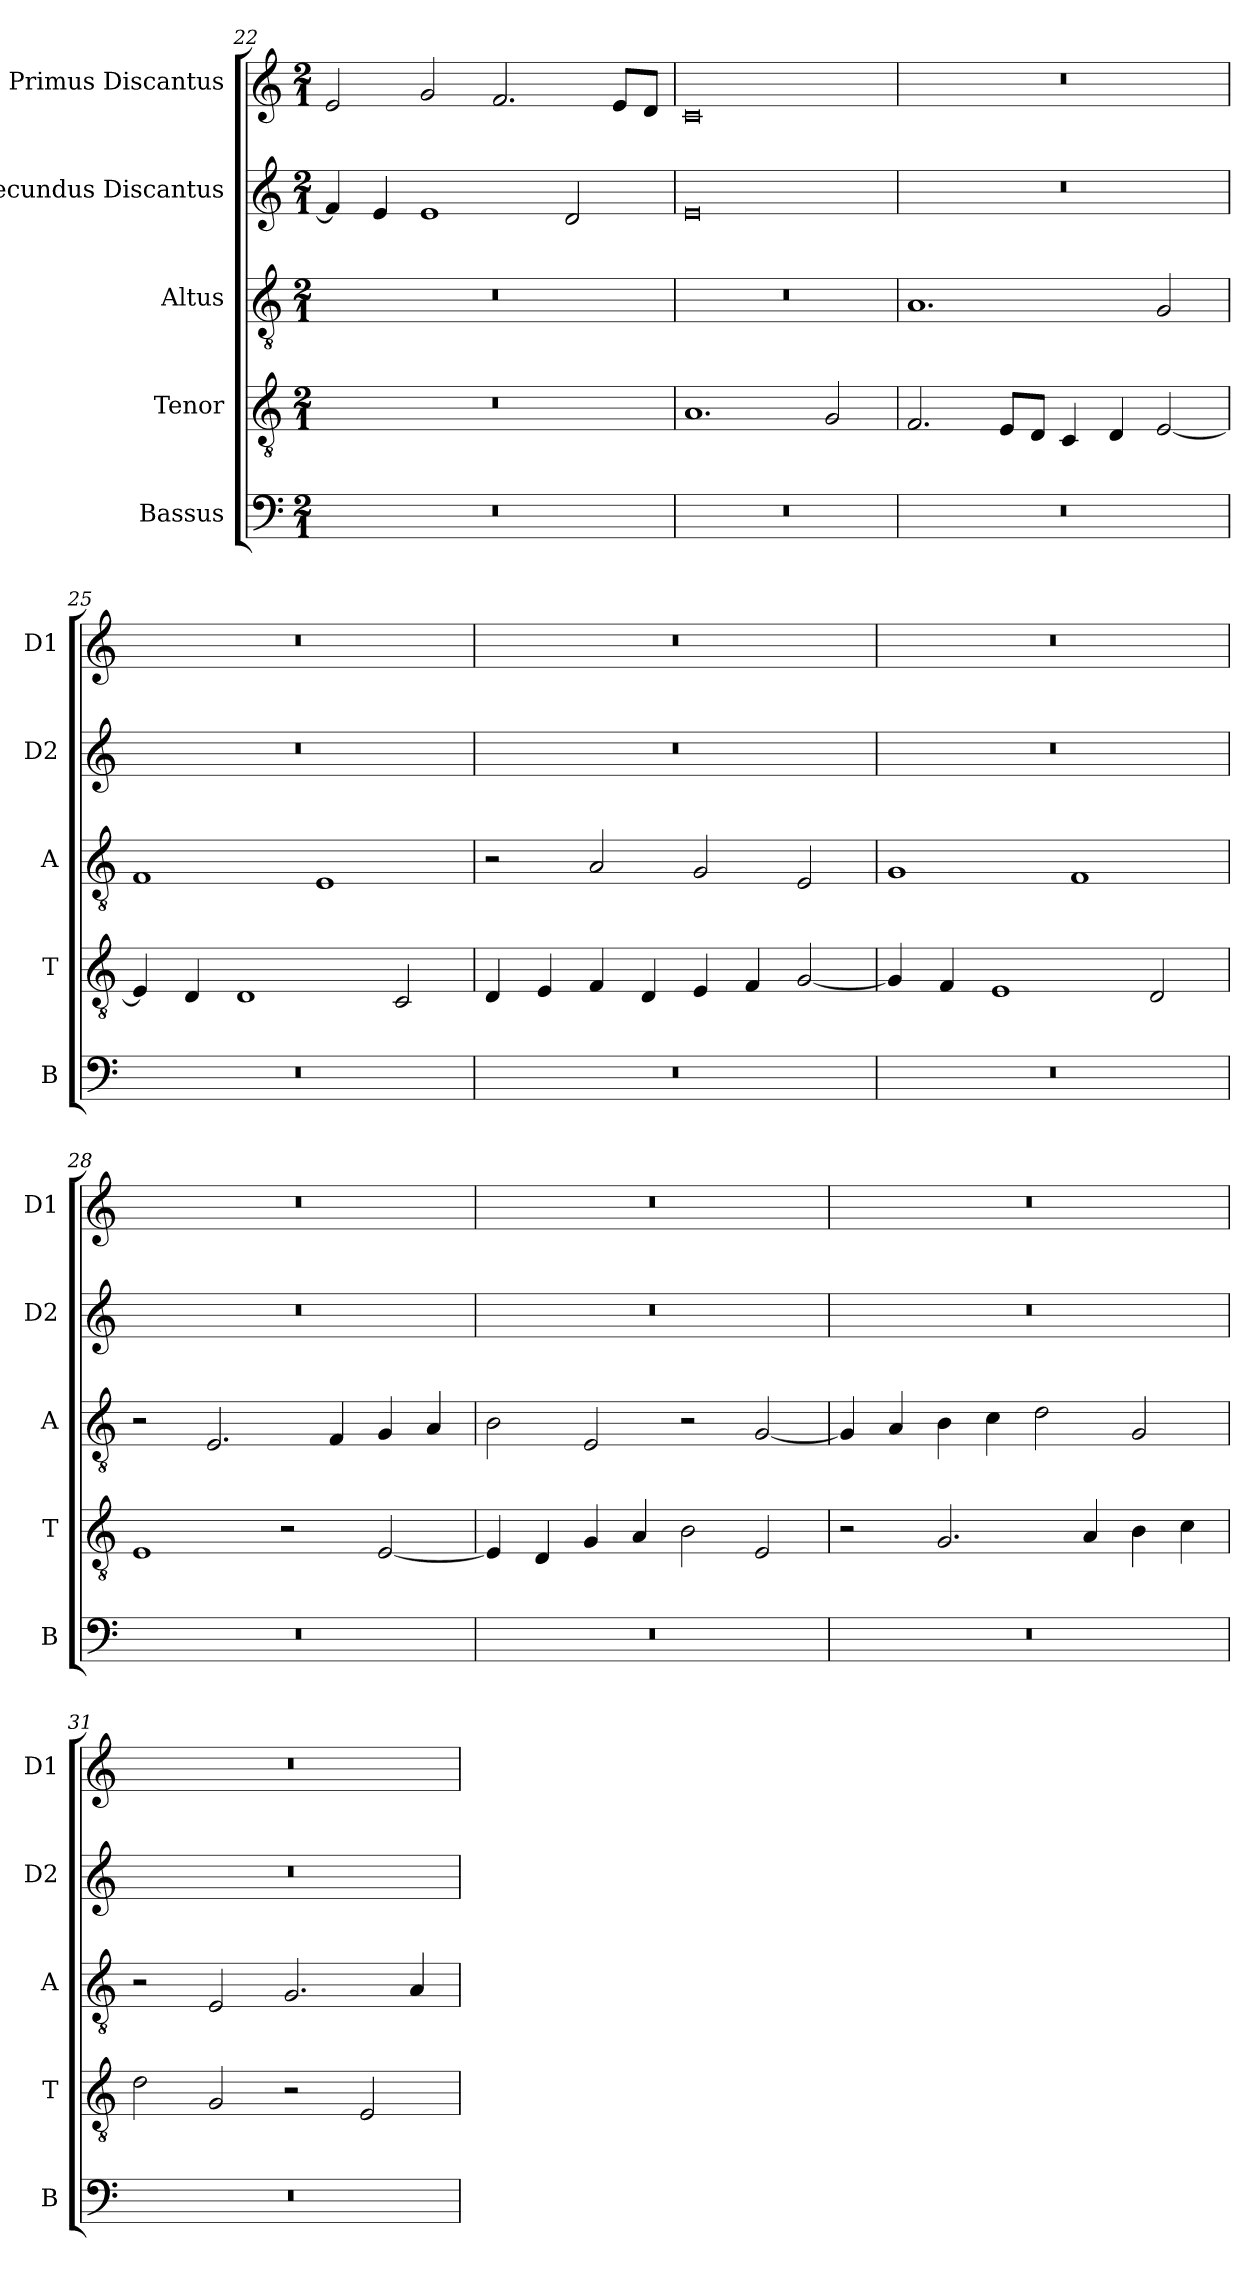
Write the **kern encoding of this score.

**kern	**kern	**kern	**kern	**kern
*part5	*part4	*part3	*part2	*part1
*staff5	*staff4	*staff3	*staff2	*staff1
*I"Bassus	*I"Tenor	*I"Altus	*I"Secundus Discantus	*I"Primus Discantus
*I'B	*I'T	*I'A	*I'D2	*I'D1
*clefF4	*clefGv2	*clefGv2	*clefG2	*clefG2
*k[]	*k[]	*k[]	*k[]	*k[]
*M2/1	*M2/1	*M2/1	*M2/1	*M2/1
=22	=22	=22	=22	=22
0r	0r	0r	4f]	2e
.	.	.	4e	.
.	.	.	1e	2g
.	.	.	.	2.f
.	.	.	2d	.
.	.	.	.	8eL
.	.	.	.	8dJ
=23	=23	=23	=23	=23
0r	1.A	0r	0e	0c
.	2G	.	.	.
=24	=24	=24	=24	=24
0r	2.F	1.A	0r	0r
.	8EL	.	.	.
.	8DJ	.	.	.
.	4C	.	.	.
.	4D	.	.	.
.	[2E	2G	.	.
=25	=25	=25	=25	=25
0r	4E]	1F	0r	0r
.	4D	.	.	.
.	1D	.	.	.
.	.	1E	.	.
.	2C	.	.	.
=26	=26	=26	=26	=26
0r	4D	2r	0r	0r
.	4E	.	.	.
.	4F	2A	.	.
.	4D	.	.	.
.	4E	2G	.	.
.	4F	.	.	.
.	[2G	2E	.	.
=27	=27	=27	=27	=27
0r	4G]	1G	0r	0r
.	4F	.	.	.
.	1E	.	.	.
.	.	1F	.	.
.	2D	.	.	.
=28	=28	=28	=28	=28
0r	1E	2r	0r	0r
.	.	2.E	.	.
.	2r	.	.	.
.	.	4F	.	.
.	[2E	4G	.	.
.	.	4A	.	.
=29	=29	=29	=29	=29
0r	4E]	2B	0r	0r
.	4D	.	.	.
.	4G	2E	.	.
.	4A	.	.	.
.	2B	2r	.	.
.	2E	[2G	.	.
=30	=30	=30	=30	=30
0r	2r	4G]	0r	0r
.	.	4A	.	.
.	2.G	4B	.	.
.	.	4c	.	.
.	.	2d	.	.
.	4A	.	.	.
.	4B	2G	.	.
.	4c	.	.	.
=31	=31	=31	=31	=31
0r	2d	2r	0r	0r
.	2G	2E	.	.
.	2r	2.G	.	.
.	2E	.	.	.
.	.	4A	.	.
=	=	=	=	=
*-	*-	*-	*-	*-
